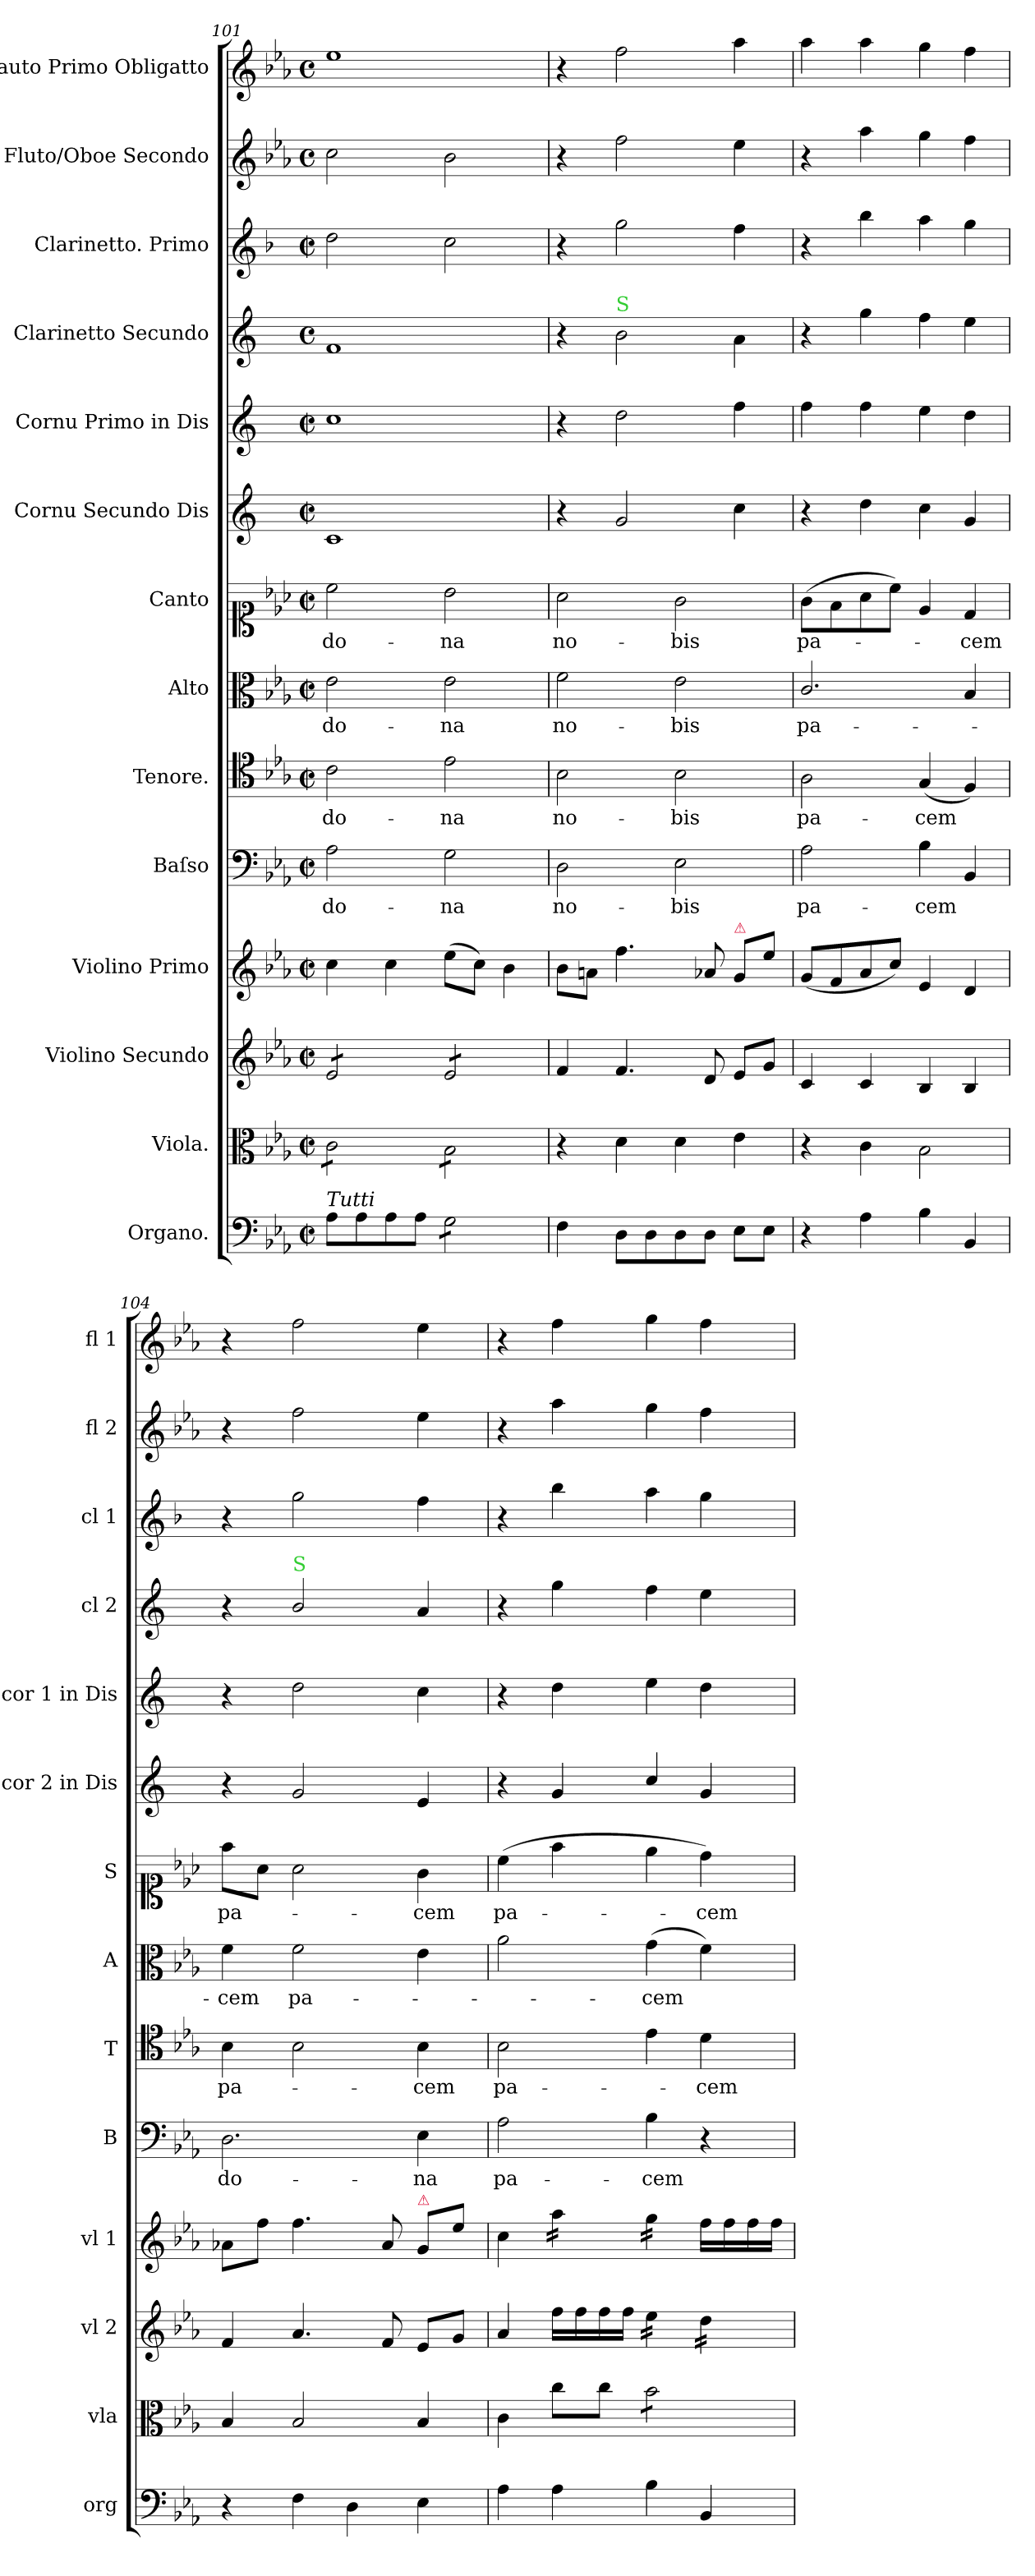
**kern	**kern	**dynam	**kern	**dynam	**kern	**dynam	**kern	**text	**kern	**text	**kern	**text	**kern	**text	**kern	**kern	**kern	**kern	**kern	**kern
*part14	*part13	*part13	*part12	*part12	*part11	*part11	*part10	*part10	*part9	*part9	*part8	*part8	*part7	*part7	*part6	*part5	*part4	*part3	*part2	*part1
*staff14	*staff13	*staff13	*staff12	*staff12	*staff11	*staff11	*staff10	*staff10	*staff9	*staff9	*staff8	*staff8	*staff7	*staff7	*staff6	*staff5	*staff4	*staff3	*staff2	*staff1
*I"Organo.	*I"Viola.	*	*I"Violino Secundo	*	*I"Violino Primo	*	*I"Baſso	*	*I"Tenore.	*	*I"Alto	*	*I"Canto	*	*I"Cornu Secundo Dis	*I"Cornu Primo in Dis	*I"Clarinetto Secundo	*I"Clarinetto. Primo	*I"Fluto/Oboe Secondo	*I"Flauto Primo Obligatto
*I'org	*I'vla	*	*I'vl 2	*	*I'vl 1	*	*I'B	*	*I'T	*	*I'A	*	*I'S	*	*I'cor 2 in Dis	*I'cor 1 in Dis	*I'cl 2	*I'cl 1	*I'fl 2	*I'fl 1
*clefF4	*clefC3	*	*clefG2	*	*clefG2	*	*clefF4	*	*clefC4	*	*clefC3	*	*clefC1	*	*clefG2	*clefG2	*clefG2	*clefG2	*clefG2	*clefG2
*	*	*	*	*	*	*	*	*	*	*	*	*	*	*	*ITrd-2c-3	*ITrd-2c-3	*ITrd1c2	*ITrd1c2	*	*
*k[b-e-a-]	*k[b-e-a-]	*	*k[b-e-a-]	*	*k[b-e-a-]	*	*k[b-e-a-]	*	*k[b-e-a-]	*	*k[b-e-a-]	*	*k[b-e-a-]	*	*k[b-e-a-]	*k[b-e-a-]	*k[b-e-]	*k[b-e-a-]	*k[b-e-a-]	*k[b-e-a-]
*E-:	*E-:	*	*E-:	*	*E-:	*	*E-:	*	*E-:	*	*E-:	*	*E-:	*	*	*	*	*E-:	*E-:	*E-:
*M2/2	*M2/2	*	*M2/2	*	*M2/2	*	*M2/2	*	*M2/2	*	*M2/2	*	*M2/2	*	*M2/2	*M2/2	*M2/2	*M2/2	*M2/2	*M2/2
*met(c|)	*met(c|)	*	*met(c|)	*	*met(c|)	*	*met(c|)	*	*met(c|)	*	*met(c|)	*	*met(c|)	*	*met(c|)	*met(c|)	*met(c)	*met(c|)	*met(c)	*met(c)
=101	=101	=101	=101	=101	=101	=101	=101	=101	=101	=101	=101	=101	=101	=101	=101	=101	=101	=101	=101	=101
!LO:TX:a:i:t=Tutti	!	!	!	!	!	!	!	!	!	!	!	!	!	!	!	!	!	!	!	!
!	!	!	!	!LO:DY:a	!	!LO:DY:a	!	!	!	!	!	!	!	!	!	!	!	!	!	!
*	*tremolo	*	*	*	*	*	*	*	*	*	*	*	*	*	*	*	*	*	*	*
*	*	*	*tremolo	*	*	*	*	*	*	*	*	*	*	*	*	*	*	*	*	*
8A-\L	8c\L	.	8e-/L	for	4cc\	for	2A-\	do-	2c\	do-	2e-\	do-	2cc\	do-	1e-	1ee-	1e-	2cc\	2cc\	1ee-
8A-\	8c\	.	8e-/	.	.	.	.	.	.	.	.	.	.	.	.	.	.	.	.	.
8A-\	8c\	.	8e-/	.	4cc\	.	.	.	.	.	.	.	.	.	.	.	.	.	.	.
8A-\J	8c\J	.	8e-/J	.	.	.	.	.	.	.	.	.	.	.	.	.	.	.	.	.
*tremolo	*	*	*	*	*	*	*	*	*	*	*	*	*	*	*	*	*	*	*	*
8G\L	8B-\L	.	8e-/L	.	(8ee-\L	.	2G\	-na	2e-\	-na	2e-\	-na	2b-\	-na	.	.	.	2b-\	2b-\	.
8G\	8B-\	.	8e-/	.	8cc\J)	.	.	.	.	.	.	.	.	.	.	.	.	.	.	.
8G\	8B-\	.	8e-/	.	4b-\	.	.	.	.	.	.	.	.	.	.	.	.	.	.	.
8G\J	8B-\J	.	8e-/J	.	.	.	.	.	.	.	.	.	.	.	.	.	.	.	.	.
*	*	*	*Xtremolo	*	*	*	*	*	*	*	*	*	*	*	*	*	*	*	*	*
*	*Xtremolo	*	*	*	*	*	*	*	*	*	*	*	*	*	*	*	*	*	*	*
*Xtremolo	*	*	*	*	*	*	*	*	*	*	*	*	*	*	*	*	*	*	*	*
=102	=102	=102	=102	=102	=102	=102	=102	=102	=102	=102	=102	=102	=102	=102	=102	=102	=102	=102	=102	=102
4F\	4r	.	4f/	.	8b-\L	.	2D\	no-	2B-\	no-	2f\	no-	2a-\	no-	4r	4r	4r	4r	4r	4r
.	.	.	.	.	8an\J	.	.	.	.	.	.	.	.	.	.	.	.	.	.	.
!	!	!	!	!	!	!	!	!	!	!	!	!	!	!	!	!	!LO:TX:a:color=limegreen:t=S	!	!	!
8D\L	4d\	.	4.f/	.	4.ff\	.	.	.	.	.	.	.	.	.	2b-/	2ff\	2a\	2ff\	2ff\	2ff\
8D\	.	.	.	.	.	.	.	.	.	.	.	.	.	.	.	.	.	.	.	.
8D\	4d\	.	.	.	.	.	2E-\	-bis	2B-\	-bis	2e-\	-bis	2g\	-bis	.	.	.	.	.	.
8D\J	.	.	8d/	.	8a-X/	.	.	.	.	.	.	.	.	.	.	.	.	.	.	.
!	!	!	!	!	!LO:TX:a:color=crimson:t=⚠	!	!	!	!	!	!	!	!	!	!	!	!	!	!	!
8E-\L	4e-\	.	8e-/L	.	8g/L	.	.	.	.	.	.	.	.	.	4ee-\	4aa-\	4g\	4ee-\	4ee-\	4aa-\
8E-\J	.	.	8g/J	.	8ee-\J	.	.	.	.	.	.	.	.	.	.	.	.	.	.	.
=103	=103	=103	=103	=103	=103	=103	=103	=103	=103	=103	=103	=103	=103	=103	=103	=103	=103	=103	=103	=103
4r	4r	.	4c/	.	(8g/L	.	2A-\	pa-	2A-\	pa-	2.c/	pa-	(8g\L	pa-	4r	4aa-\	4r	4r	4r	4aa-\
.	.	.	.	.	8f/	.	.	.	.	.	.	.	8f\	.	.	.	.	.	.	.
4A-\	4c\	.	4c/	.	8a-/	.	.	.	.	.	.	.	8a-\	.	4ff\	4aa-\	4ff\	4aa-\	4aa-\	4aa-\
.	.	.	.	.	8cc/J)	.	.	.	.	.	.	.	8cc\J)	.	.	.	.	.	.	.
4B-\	2B-\	.	4B-/	.	4e-/	.	4B-\	-cem	(4G/	-cem	.	.	4e-/	.	4ee-\	4gg\	4ee-\	4gg\	4gg\	4gg\
4BB-/	.	.	4B-/	.	4d/	.	4BB-/	.	4F/)	.	4B-/	.	4d/	-cem	4b-/	4ff\	4dd\	4ff\	4ff\	4ff\
=104	=104	=104	=104	=104	=104	=104	=104	=104	=104	=104	=104	=104	=104	=104	=104	=104	=104	=104	=104	=104
4r	4B-/	.	4f/	.	8a-X\L	.	2.D\	do-	4B-\	pa-	4f\	-cem	8ff\L	pa-	4r	4r	4r	4r	4r	4r
.	.	.	.	.	8ff\J	.	.	.	.	.	.	.	8a-\J	.	.	.	.	.	.	.
!	!	!	!	!	!	!	!	!	!	!	!	!	!	!	!	!	!LO:TX:a:color=limegreen:t=S	!	!	!
4F\	2B-/	.	4.a-/	.	4.ff\	.	.	.	2B-\	.	2f\	pa-	2a-\	.	2b-/	2ff\	2a/	2ff\	2ff\	2ff\
4D\	.	.	.	.	.	.	.	.	.	.	.	.	.	.	.	.	.	.	.	.
.	.	.	8f/	.	8a-/	.	.	.	.	.	.	.	.	.	.	.	.	.	.	.
!	!	!	!	!	!LO:TX:a:color=crimson:t=⚠	!	!	!	!	!	!	!	!	!	!	!	!	!	!	!
4E-\	4B-/	.	8e-/L	.	8g/L	.	4E-\	-na	4B-\	-cem	4e-\	.	4g\	-cem	4g/	4ee-\	4g/	4ee-\	4ee-\	4ee-\
.	.	.	8g/J	.	8ee-\J	.	.	.	.	.	.	.	.	.	.	.	.	.	.	.
=105	=105	=105	=105	=105	=105	=105	=105	=105	=105	=105	=105	=105	=105	=105	=105	=105	=105	=105	=105	=105
!	!	!LO:DY:a	!	!	!	!	!	!	!	!	!	!	!	!	!	!	!	!	!	!
4A-\	4c\	for	4a-/	.	4cc\	.	2A-\	pa-	2B-\	pa-	2a-\	.	(4cc\	pa-	4r	4r	4r	4r	4r	4r
*	*	*	*	*	*tremolo	*	*	*	*	*	*	*	*	*	*	*	*	*	*	*
4A-\	8cc\L	.	16ff\LL	.	16aa-\LL	.	.	.	.	.	.	.	4ff\	.	4b-/	4ff\	4ff\	4aa-\	4aa-\	4ff\
.	.	.	16ff\	.	16aa-\	.	.	.	.	.	.	.	.	.	.	.	.	.	.	.
.	8cc\J	.	16ff\	.	16aa-\	.	.	.	.	.	.	.	.	.	.	.	.	.	.	.
.	.	.	16ff\JJ	.	16aa-\JJ	.	.	.	.	.	.	.	.	.	.	.	.	.	.	.
*	*tremolo	*	*	*	*	*	*	*	*	*	*	*	*	*	*	*	*	*	*	*
*	*	*	*tremolo	*	*	*	*	*	*	*	*	*	*	*	*	*	*	*	*	*
4B-\	8b-\L	.	16ee-\LL	.	16gg\LL	.	4B-\	-cem	4e-\	.	(4g\	-cem	4ee-\	.	4ee-/	4gg\	4ee-\	4gg\	4gg\	4gg\
.	.	.	16ee-\	.	16gg\	.	.	.	.	.	.	.	.	.	.	.	.	.	.	.
.	8b-\	.	16ee-\	.	16gg\	.	.	.	.	.	.	.	.	.	.	.	.	.	.	.
.	.	.	16ee-\JJ	.	16gg\JJ	.	.	.	.	.	.	.	.	.	.	.	.	.	.	.
*	*	*	*	*	*Xtremolo	*	*	*	*	*	*	*	*	*	*	*	*	*	*	*
4BB-/	8b-\	.	16dd\LL	.	16ff\LL	.	4r	.	4d\	-cem	4f\)	.	4dd\)	-cem	4b-/	4ff\	4dd\	4ff\	4ff\	4ff\
.	.	.	16dd\	.	16ff\	.	.	.	.	.	.	.	.	.	.	.	.	.	.	.
.	8b-\J	.	16dd\	.	16ff\	.	.	.	.	.	.	.	.	.	.	.	.	.	.	.
*	*Xtremolo	*	*	*	*	*	*	*	*	*	*	*	*	*	*	*	*	*	*	*
.	.	.	16dd\JJ	.	16ff\JJ	.	.	.	.	.	.	.	.	.	.	.	.	.	.	.
*	*	*	*Xtremolo	*	*	*	*	*	*	*	*	*	*	*	*	*	*	*	*	*
=	=	=	=	=	=	=	=	=	=	=	=	=	=	=	=	=	=	=	=	=
*-	*-	*-	*-	*-	*-	*-	*-	*-	*-	*-	*-	*-	*-	*-	*-	*-	*-	*-	*-	*-
